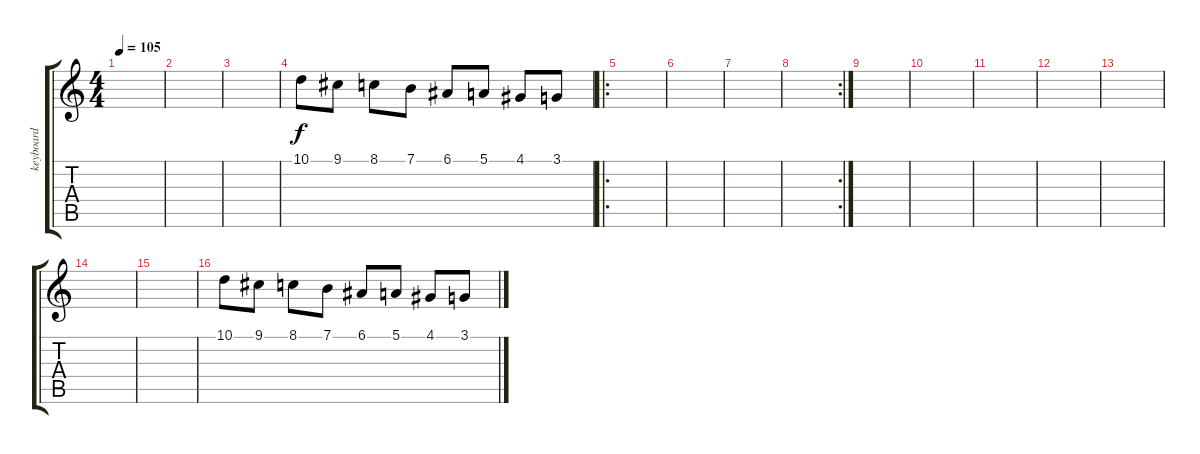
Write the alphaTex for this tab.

\track ("keyboard" "keyboard") {instrument stringensemble1}
\staff {score tabs}
\tuning (E4 B3 G3 D3 A2 E2) {hide}
\ts (4 4)
\tempo 105
\clef g2
\ks c
|
|
|
10.1.8 9.1.8 8.1.8 7.1.8 6.1.8 5.1.8 4.1.8 3.1.8 |
\ro
|
|
|
\rc 2
|
|
|
|
|
|
|
|
10.1.8 9.1.8 8.1.8 7.1.8 6.1.8 5.1.8 4.1.8 3.1.8
